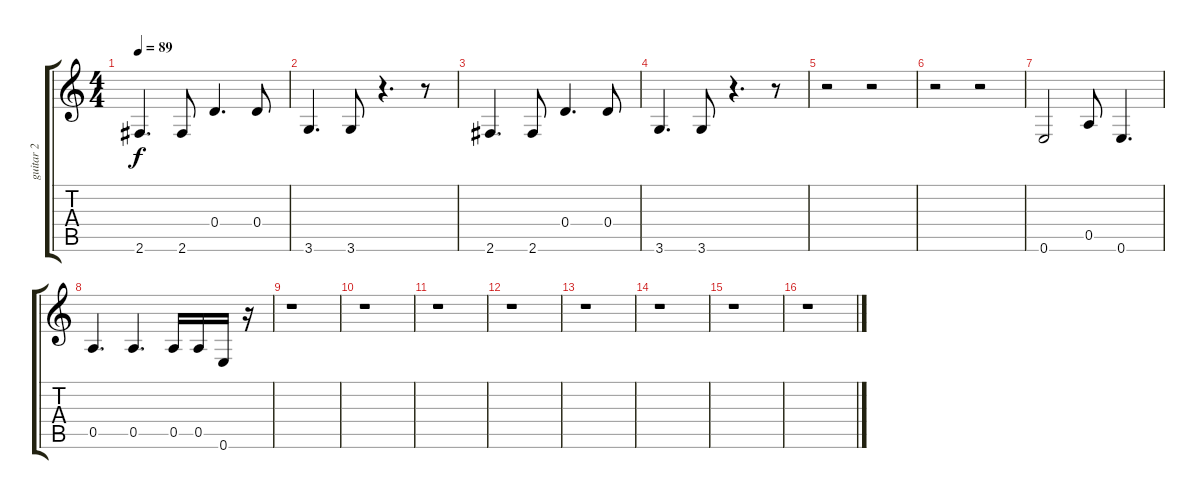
\track ("guitar 2" "guitar 2") {instrument electricguitarmuted}
\staff {score tabs}
\tuning (E4 B3 G3 D3 A2 E2) {hide}
\ts (4 4)
\tempo 89
\clef g2
\ks c
2.6.4{d dy f} 2.6.8 0.4.4{d} 0.4.8 |
3.6.4{d} 3.6.8 r.4{d} r.8 |
2.6.4{d} 2.6.8 0.4.4{d} 0.4.8 |
3.6.4{d} 3.6.8 r.4{d} r.8 |
r.2 r.2 |
r.2 r.2 |
0.6.2 0.5.8 0.6.4{d} |
0.5.4{d} 0.5.4{d} 0.5.16 0.5.16 0.6.16 r.16 |
r.1 |
r.1 |
r.1 |
r.1 |
r.1 |
r.1 |
r.1 |
r.1
